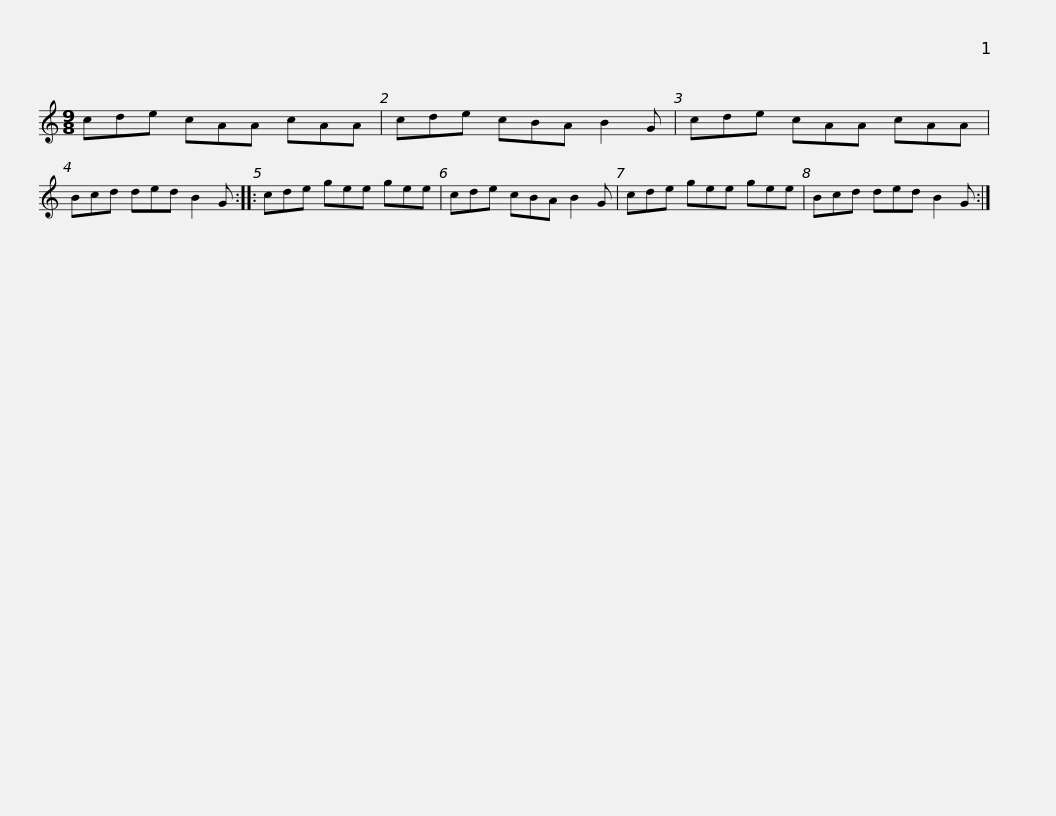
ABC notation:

X:1
L:1/8
M:9/8
I:linebreak $
K:C
V:1 treble
V:1
 cde cAA cAA | cde cBA B2 G | cde cAA cAA | Bcd ded B2 G :: cde gee gee |$ %5
 cde cBA B2 G | cde gee gee | Bcd ded B2 G :| %8
